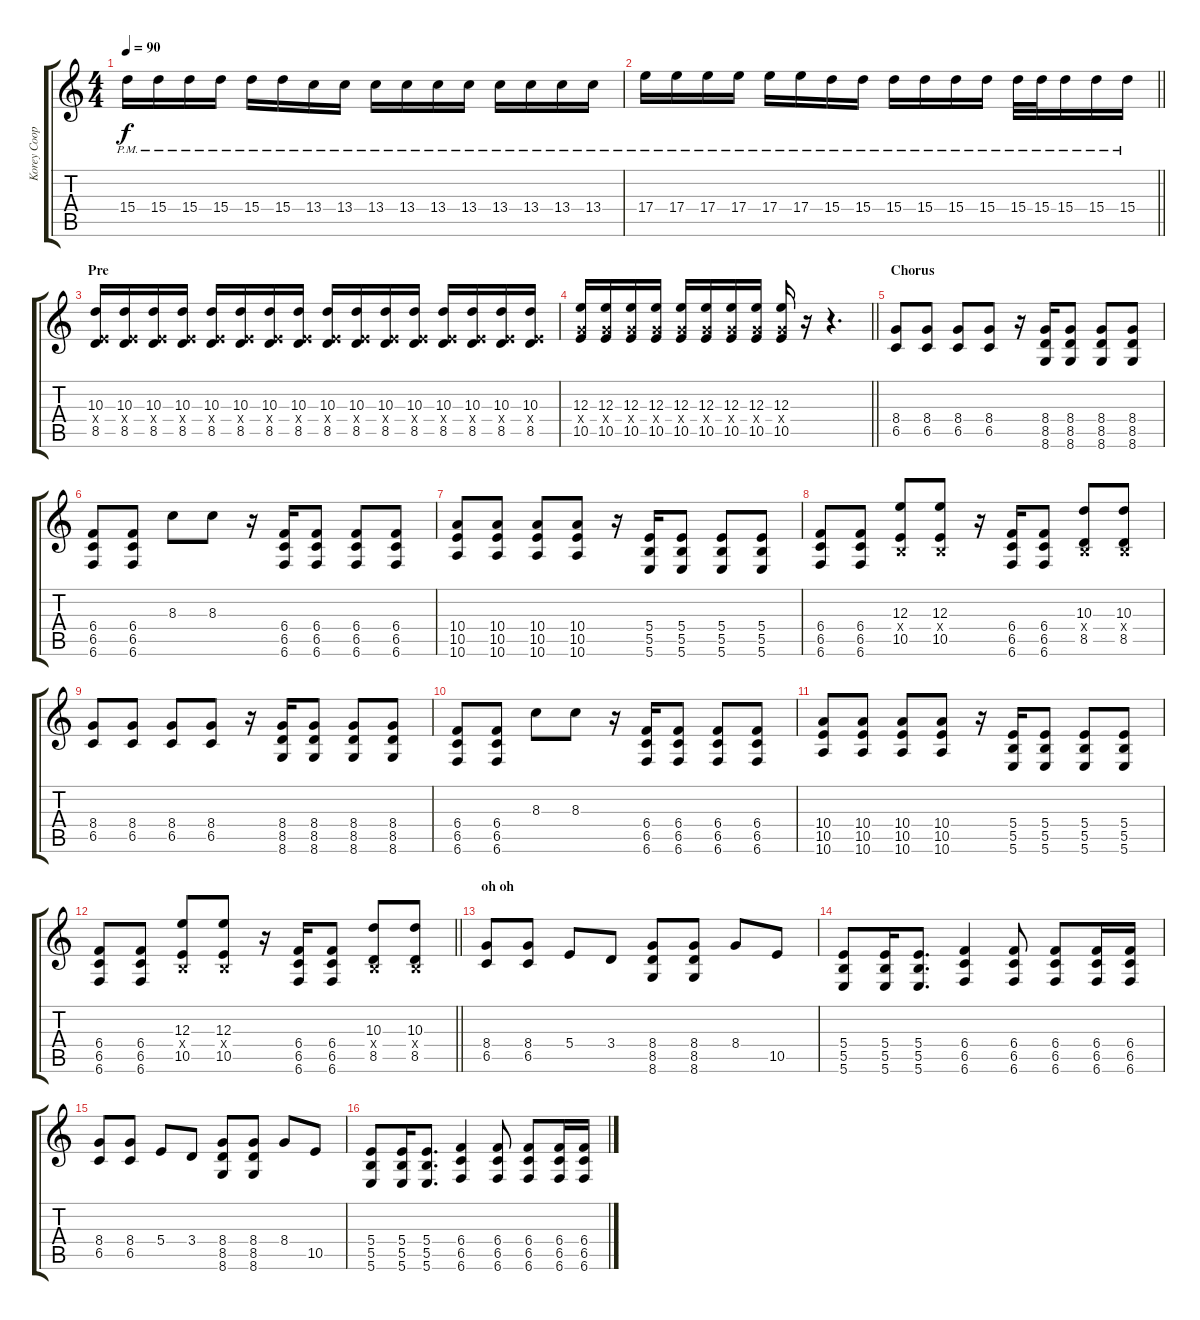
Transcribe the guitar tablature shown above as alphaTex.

\track ("Korey Cooper" "Korey Coop") {instrument distortionguitar}
\staff {score tabs}
\tuning (Db4 Ab3 E3 B2 Gb2 B1) {hide}
\ts (4 4)
\tempo 90
\clef g2
\ks c
15.4{pm}.16{dy f} 15.4{pm}.16 15.4{pm}.16 15.4{pm}.16 15.4{pm}.16 15.4{pm}.16 13.4{pm}.16 13.4{pm}.16 13.4{pm}.16 13.4{pm}.16 13.4{pm}.16 13.4{pm}.16 13.4{pm}.16 13.4{pm}.16 13.4{pm}.16 13.4{pm}.16 |
\barLineRight lightlight
17.4{pm}.16 17.4{pm}.16 17.4{pm}.16 17.4{pm}.16 17.4{pm}.16 17.4{pm}.16 15.4{pm}.16 15.4{pm}.16 15.4{pm}.16 15.4{pm}.16 15.4{pm}.16 15.4{pm}.16 15.4{pm}.32 15.4{pm}.32 15.4{pm}.16 15.4{pm}.16 15.4{pm}.16 |
\section ("" "Pre")
(10.3 5.4{x} 8.5).16{volume 2} (10.3 5.4{x} 8.5).16{volume 4} (10.3 5.4{x} 8.5).16 (10.3 5.4{x} 8.5).16 (10.3 5.4{x} 8.5).16 (10.3 5.4{x} 8.5).16 (10.3 5.4{x} 8.5).16 (10.3 5.4{x} 8.5).16 (10.3 5.4{x} 8.5).16 (10.3 5.4{x} 8.5).16 (10.3 5.4{x} 8.5).16 (10.3 5.4{x} 8.5).16 (10.3 5.4{x} 8.5).16 (10.3 5.4{x} 8.5).16 (10.3 5.4{x} 8.5).16 (10.3 5.4{x} 8.5).16 |
\barLineRight lightlight
(12.3 8.4{x} 10.5).16{volume 9} (12.3 8.4{x} 10.5).16 (12.3 8.4{x} 10.5).16 (12.3 8.4{x} 10.5).16 (12.3 8.4{x} 10.5).16 (12.3 8.4{x} 10.5).16 (12.3 8.4{x} 10.5).16 (12.3 8.4{x} 10.5).16 (12.3 8.4{x} 10.5).16 r.16 r.4{d} |
\section ("" "Chorus")
(8.4 6.5).8 (8.4 6.5).8 (8.4 6.5).8 (8.4 6.5).8 r.16 (8.4 8.5 8.6).16 (8.4 8.5 8.6).8 (8.4 8.5 8.6).8 (8.4 8.5 8.6).8 |
(6.4 6.5 6.6).8 (6.4 6.5 6.6).8 8.3.8 8.3.8 r.16 (6.4 6.5 6.6).16 (6.4 6.5 6.6).8 (6.4 6.5 6.6).8 (6.4 6.5 6.6).8 |
(10.4 10.5 10.6).8 (10.4 10.5 10.6).8 (10.4 10.5 10.6).8 (10.4 10.5 10.6).8 r.16 (5.4 5.5 5.6).16 (5.4 5.5 5.6).8 (5.4 5.5 5.6).8 (5.4 5.5 5.6).8 |
(6.4 6.5 6.6).8 (6.4 6.5 6.6).8 (12.3 0.4{x} 10.5).8 (12.3 0.4{x} 10.5).8 r.16 (6.4 6.5 6.6).16 (6.4 6.5 6.6).8 (10.3 0.4{x} 8.5).8 (10.3 0.4{x} 8.5).8 |
(8.4 6.5).8 (8.4 6.5).8 (8.4 6.5).8 (8.4 6.5).8 r.16 (8.4 8.5 8.6).16 (8.4 8.5 8.6).8 (8.4 8.5 8.6).8 (8.4 8.5 8.6).8 |
(6.4 6.5 6.6).8 (6.4 6.5 6.6).8 8.3.8 8.3.8 r.16 (6.4 6.5 6.6).16 (6.4 6.5 6.6).8 (6.4 6.5 6.6).8 (6.4 6.5 6.6).8 |
(10.4 10.5 10.6).8 (10.4 10.5 10.6).8 (10.4 10.5 10.6).8 (10.4 10.5 10.6).8 r.16 (5.4 5.5 5.6).16 (5.4 5.5 5.6).8 (5.4 5.5 5.6).8 (5.4 5.5 5.6).8 |
\barLineRight lightlight
(6.4 6.5 6.6).8 (6.4 6.5 6.6).8 (12.3 0.4{x} 10.5).8 (12.3 0.4{x} 10.5).8 r.16 (6.4 6.5 6.6).16 (6.4 6.5 6.6).8 (10.3 0.4{x} 8.5).8 (10.3 0.4{x} 8.5).8 |
\section ("" "oh oh")
(8.4 6.5).8 (8.4 6.5).8 5.4.8 3.4.8 (8.4 8.5 8.6).8 (8.4 8.5 8.6).8 8.4.8 10.5.8 |
(5.4 5.5 5.6).8 (5.4 5.5 5.6).16 (5.4 5.5 5.6).8{d} (6.4 6.5 6.6).4 (6.4 6.5 6.6).8 (6.4 6.5 6.6).8 (6.4 6.5 6.6).16 (6.4 6.5 6.6).16 |
(8.4 6.5).8 (8.4 6.5).8 5.4.8 3.4.8 (8.4 8.5 8.6).8 (8.4 8.5 8.6).8 8.4.8 10.5.8 |
(5.4 5.5 5.6).8 (5.4 5.5 5.6).16 (5.4 5.5 5.6).8{d} (6.4 6.5 6.6).4 (6.4 6.5 6.6).8 (6.4 6.5 6.6).8 (6.4 6.5 6.6).16 (6.4 6.5 6.6).16
